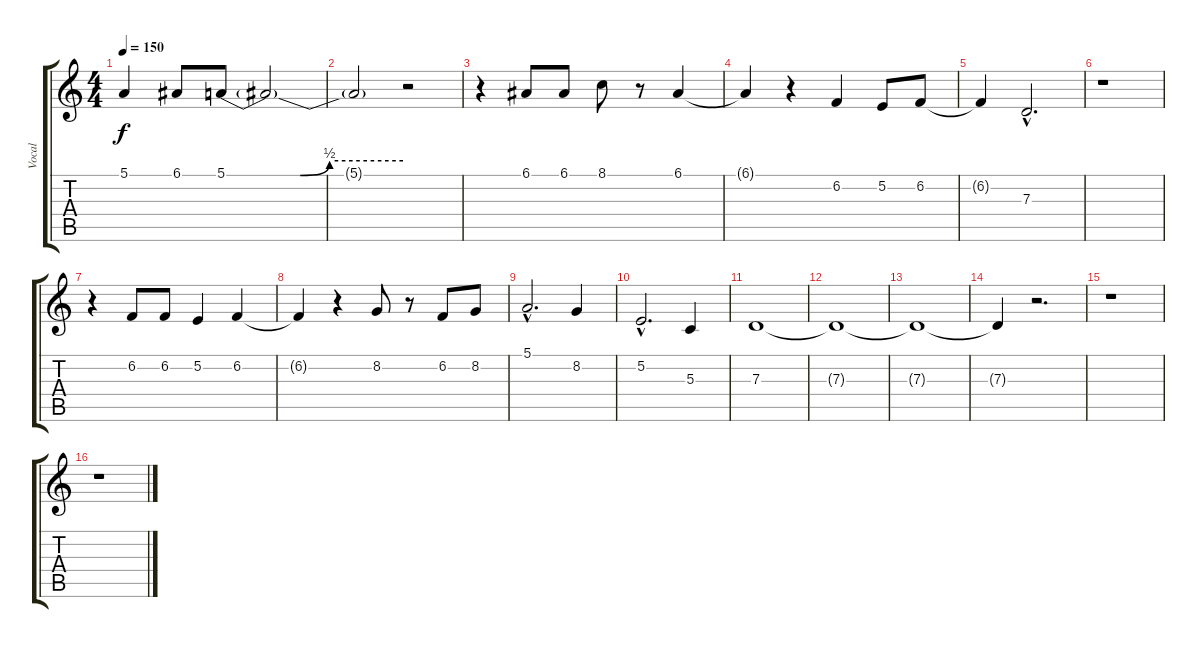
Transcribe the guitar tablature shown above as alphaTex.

\track ("Vocal" "Vocal") {instrument oboe}
\staff {score tabs}
\tuning (E4 B3 G3 D3 A2 E2) {hide}
\ts (4 4)
\tempo 150
\clef g2
\ks c
5.1.4{dy f} 6.1.8 5.1{be (custom 0 0 25 0 35 2 60 2)}.8 5.1{t}.2 |
5.1{t}.2 r.2 |
r.4 6.1.8 6.1.8 8.1.8 r.8 6.1.4 |
6.1{t}.4 r.4 6.2.4 5.2.8 6.2.8 |
6.2{t}.4 7.3{hac}.2{d} |
r.1 |
r.4 6.2.8 6.2.8 5.2.4 6.2.4 |
6.2{t}.4 r.4 8.2.8 r.8 6.2.8 8.2.8 |
5.1{hac}.2{d} 8.2.4 |
5.2{hac}.2{d} 5.3.4 |
7.3.1 |
7.3{t}.1 |
7.3{t}.1 |
7.3{t}.4 r.2{d} |
r.1 |
r.1
